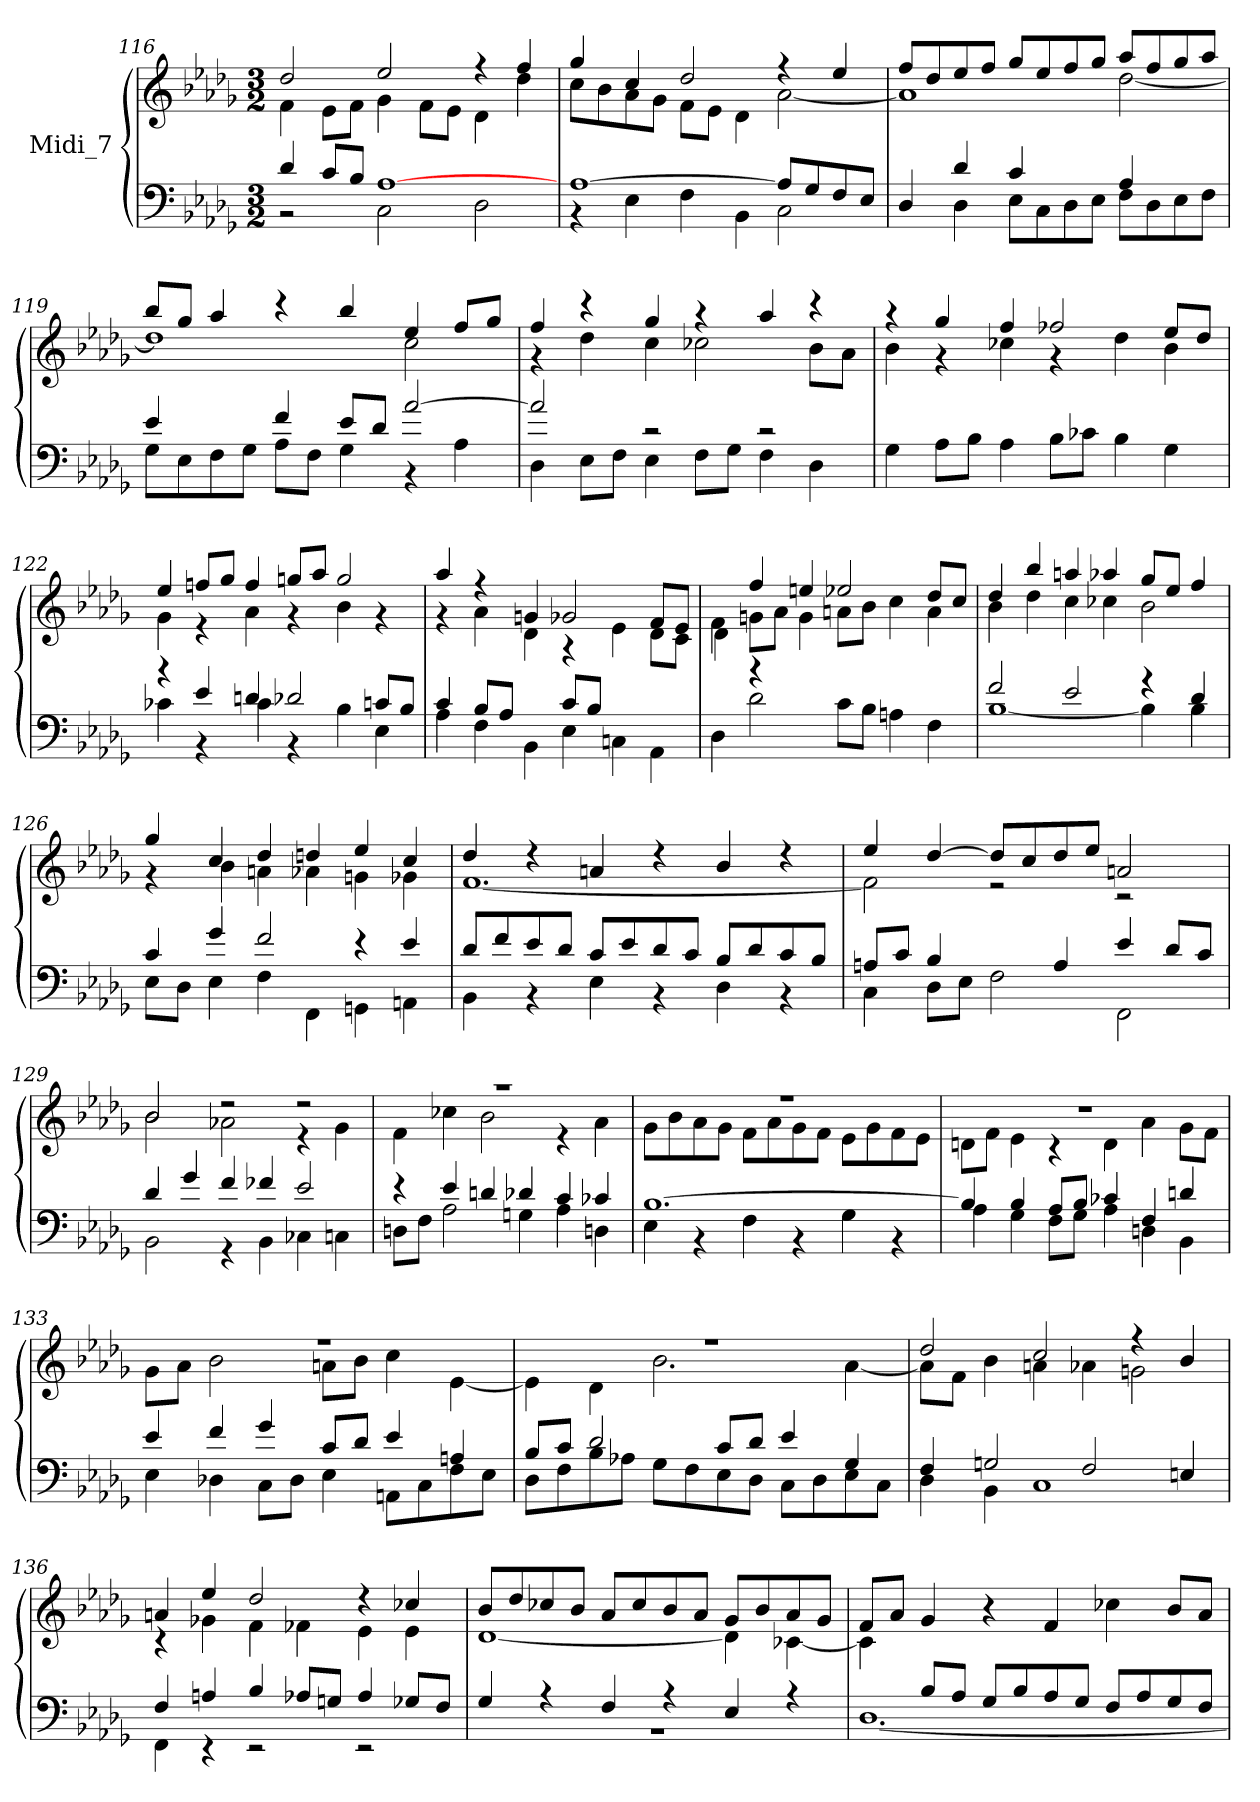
**kern	**kern
*part1	*part1
*staff2	*staff1
*I"Midi_7	*
*clefF4	*clefG2
*k[b-e-a-d-g-]	*k[b-e-a-d-g-]
*D-:	*D-:
*M3/2	*M3/2
=116	=116
*^	*^
4d-/	2r	2dd-/	4f\
8c/L	.	.	8e-\L
8B-/J	.	.	8f\J
[1A-/	2C\	2ee-/	4g-\
.	.	.	8fL
.	.	.	8e-J
.	2D-\	4r	4d-\
.	.	4ff/	4dd-\
=117	=117	=117	=117
[1A-/	4r	4gg-/	8cc\L
.	.	.	8b-\
.	4E-\	4cc/	8a-\
.	.	.	8g-\J
.	4F\	2dd-/	8fL
.	.	.	8e-J
.	4BB-\	.	4d-\
8A-L]	2C\	4r	[2a-\
8G-	.	.	.
8F	.	4ee-/	.
8E-J	.	.	.
!!LO:LB:g=z	!!
=118	=118	=118	=118
4D-/	4ryy	8ffL	1a-\]
.	.	8dd-	.
4d-/	4D-\	8ee-	.
.	.	8ffJ	.
4c/	8E-L	8gg-/L	.
.	8C	8ee-/	.
4ryy	8D-	8ff/	.
.	8E-J	8gg-/J	.
4A-/	8F\L	8aa-L	[2dd-\
.	8D-\	8ff	.
4ryy	8E-\	8gg-	.
.	8F\J	8aa-J	.
=119	=119	=119	=119
4e-/	8G-L	8bb-/L	1dd-\]
.	8E-	8gg-/J	.
4ryy	8F	4aa-/	.
.	8G-J	.	.
4f/	8A-L	4r	.
.	8FJ	.	.
8e-/L	4G-\	4bb-/	.
8d-/J	.	.	.
[2a-/	4r	4ee-/	2cc\
.	4A-\	8ffL	.
.	.	8gg-J	.
=120	=120	=120	=120
2a-/]	4D-\	4ff/	4r
.	8E-L	4r	4dd-\
.	8FJ	.	.
2r	4E-\	4gg-/	4cc\
.	8F\L	4r	2cc-X\
.	8G-\J	.	.
2r	4F\	4aa-/	.
.	4D-\	4r	8b-\L
.	.	.	8a-\J
!!LO:LB:g=z	!!
=121	=121	=121	=121
!LO:N:vis=1	!	!	!
1.ryy	4G-\	4r	4b-\
.	8A-\L	4gg-/	4r
.	8B-\J	.	.
.	4A-\	4ff/	4cc-X\
.	8B-\L	2ff-X/	4r
.	8c-X\J	.	.
.	4B-\	.	4dd-\
.	4G-\	8ee-/L	4b-\
.	.	8dd-/J	.
=122	=122	=122	=122
4r	4c-X\	4ee-/	4g-\
4e-/	4r	8ffnL	4r
.	.	8gg-J	.
4dn/	4c-\	4ff/	4a-\
2d-X/	4r	8ggn/L	4r
.	.	8aa-/J	.
.	4B-\	2gg/	4b-\
8cnL	4E-\	.	4r
8B-J	.	.	.
=123	=123	=123	=123
4c/	4A-\	4aa-/	4r
8B-/L	4F\	4r	4a-\
8A-/J	.	.	.
4ryy	4BB-\	4gn/	4d-\
8c/L	4E-\	2g-X/	4r
8B-/J	.	.	.
2ryy	4Cn\	.	4e-\
.	4AA-\	8f/L	8d-L
.	.	8e-\J	8cJ
!!LO:LB:g=z	!!
=124	=124	=124	=124
4ryy	4D-\	4f\	4d-\
4r	2d-\	4ff/	8gnL
.	.	.	8a-J
2ryy	.	4een/	4g\
.	8c\L	2ee-X/	8anL
.	8B-\J	.	8b-J
2ryy	4An\	.	4cc\
.	4F\	8dd-/L	4a\
.	.	8cc/J	.
=125	=125	=125	=125
2f/	[1B-\	4dd-/	4b-\
.	.	4bb-/	4dd-\
2e-/	.	4aan/	4cc\
.	.	4aa-X/	4cc-X\
4r	4B-\]	8gg-/L	2b-\
.	.	8ee-/J	.
4d-/	4B-\	4ff/	.
=126	=126	=126	=126
4c/	8E-\L	4gg-/	4r
.	8D-\J	.	.
4g-/	4E-\	4cc/	4b-\
2f/	4F\	4dd-/	4an\
.	4FF\	4ddn/	4a-X\
4r	4GGn\	4ee-/	4gn\
4e-/	4AAn\	4cc/	4g-X\
!!LO:LB:g=z	!!
=127	=127	=127	=127
8d-/L	4BB-\	4dd-/	[1.f\
8f/	.	.	.
8e-/	4r	4r	.
8d-/J	.	.	.
8cL	4E-\	4an/	.
8e-	.	.	.
8d-	4r	4r	.
8cJ	.	.	.
8B-/L	4D-\	4b-/	.
8d-/	.	.	.
8c/	4r	4r	.
8B-/J	.	.	.
=128	=128	=128	=128
8An/L	4C\	4ee-/	2f\]
8c/J	.	.	.
4B-/	8D-\L	[4dd-/	.
.	8E-\J	.	.
4ryy	2F\	8dd-L]	2r
.	.	8cc	.
4A/	.	8dd-	.
.	.	8ee-J	.
4e-/	2FF\	2an/	2r
8d-/L	.	.	.
8c/J	.	.	.
=129	=129	=129	=129
4d-/	2BB-\	2b-/	2b-\
4g-/	.	.	.
4f/	4r	2r	2a-X\
4f-X/	4BB-\	.	.
2e-/	4C-X\	2r	4r
.	4Cn\	.	4g-\
!!LO:LB:g=z	!!
=130	=130	=130	=130
!	!	!LO:N:vis=1	!
4r	8Dn\L	1.r	4f\
.	8F\J	.	.
4e-/	2A-\	.	4cc-X\
4dn/	.	.	2b-\
4d-X/	4Gn\	.	.
4c/	4A-\	.	4r
4c-X/	4Dn\	.	4a-\
=131	=131	=131	=131
!	!	!LO:N:vis=1	!
[1.B-/	4E-\	1.r	8g-\L
.	.	.	8b-\
.	4r	.	8a-\
.	.	.	8g-\J
.	4F\	.	8f\L
.	.	.	8a-\
.	4r	.	8g-\
.	.	.	8f\J
.	4G-\	.	8e-L
.	.	.	8g-
.	4r	.	8f
.	.	.	8e-J
=132	=132	=132	=132
!	!	!LO:N:vis=1	!
4B-/]	4A-\	1.r	8dnL
.	.	.	8fJ
4B-/	4G-\	.	4e-\
8A-/L	8F\L	.	4r
8B-/J	8G-\J	.	.
4c-X/	4A-\	.	4d\
4F/	4Dn\	.	4a-\
4dn/	4BB-\	.	8g-\L
.	.	.	8f\J
!!LO:LB:g=z	!!
=133	=133	=133	=133
!	!	!LO:N:vis=1	!
4e-/	4E-\	1.r	8g-\L
.	.	.	8a-\J
4f/	4D-X\	.	2b-\
4g-/	8CL	.	.
.	8D-J	.	.
8c/L	4E-\	.	8an\L
8d-/J	.	.	8b-\J
4e-/	8AAnL	.	4cc\
.	8C	.	.
4An/	8F	.	[4e-\
.	8E-J	.	.
=134	=134	=134	=134
!	!	!LO:N:vis=1	!
8B-L	8D-L	1.r	4e-\]
8cJ	8F	.	.
2d-/	8B-	.	4d-\
.	8A-XJ	.	.
.	8G-\L	.	2.b-\
.	8F\	.	.
8c/L	8E-\	.	.
8d-/J	8D-\J	.	.
4e-/	8CL	.	.
.	8D-	.	.
4G-/	8E-	.	[4a-\
.	8CJ	.	.
=135	=135	=135	=135
4F/	4D-\	2dd-/	8a-\L]
.	.	.	8f\J
2Gn/	4BB-\	.	4b-\
.	1C\	2cc/	4an\
2F/	.	.	4a-X\
.	.	4r	2gn\
4En/	.	4b-/	.
!!LO:LB:g=z	!!
=136	=136	=136	=136
4F/	4FF\	4an/	4r
4An/	4r	4ee-/	4g-X\
4B-/	2r	2dd-/	4f\
8A-X/L	.	.	4f-X\
8Gn/J	.	.	.
4A-/	2r	4r	4e-\
8G-X/L	.	4cc-X/	4e-\
8F/J	.	.	.
=137	=137	=137	=137
!	!LO:N:vis=1	!	!
4G-/	1.r	8b-/L	[1d-\
.	.	8dd-/	.
4r	.	8cc-X/	.
.	.	8b-/J	.
4F/	.	8a-/L	.
.	.	8cc-/	.
4r	.	8b-/	.
.	.	8a-/J	.
4E-/	.	8g-/L	4d-\]
.	.	8b-/	.
4r	.	8a-/	[4c-X\
.	.	8g-/J	.
=138	=138	=138	=138
4ryy	[1.D-\	8f/L	4c-\]
.	.	8a-/J	.
8B-/L	.	4g-/	4ryy
8A-/J	.	.	.
8G-/L	.	4r	2ryy
8B-/	.	.	.
8A-/	.	4f/	.
8G-/J	.	.	.
8F/L	.	4cc-X\	2ryy
8A-/	.	.	.
8G-/	.	8b-/L	.
8F/J	.	8a-/J	.
*v	*v	*	*
*	*v	*v
=	=
*-	*-
